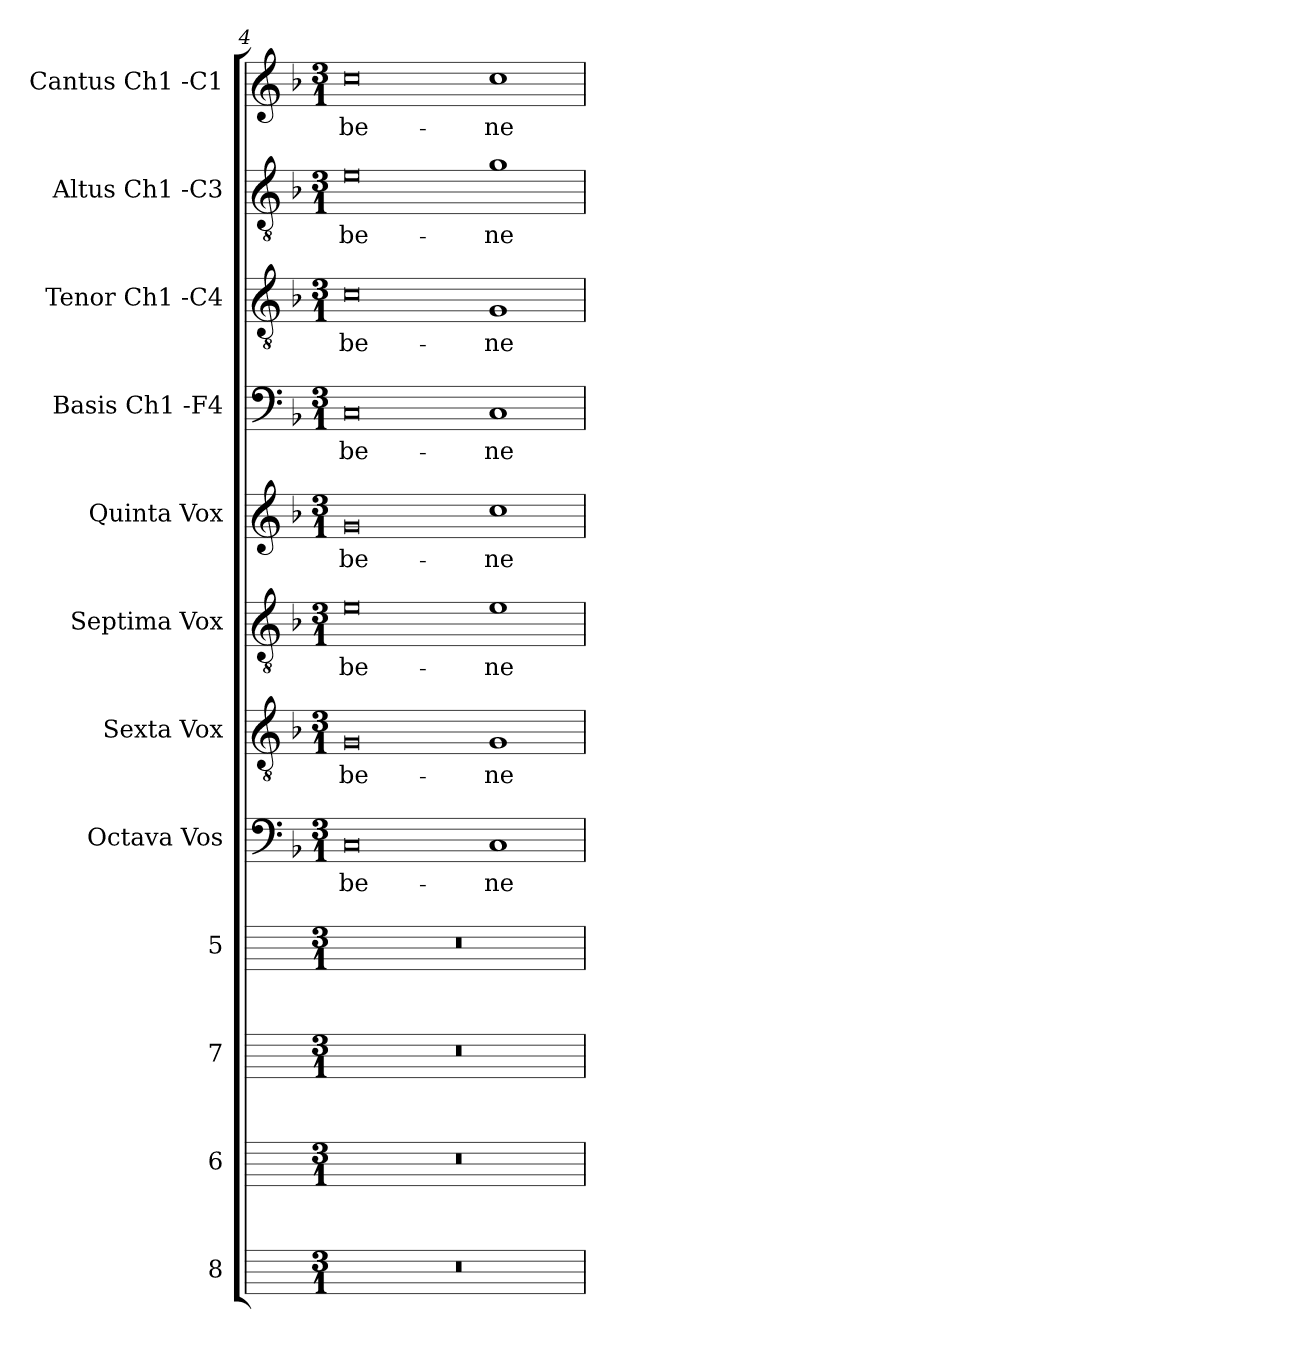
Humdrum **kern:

**kern	**kern	**kern	**kern	**kern	**text	**kern	**text	**kern	**text	**kern	**text	**kern	**text	**kern	**text	**kern	**text	**kern	**text
*part12	*part11	*part10	*part9	*part8	*part8	*part7	*part7	*part6	*part6	*part5	*part5	*part4	*part4	*part3	*part3	*part2	*part2	*part1	*part1
*staff12	*staff11	*staff10	*staff9	*staff8	*staff8	*staff7	*staff7	*staff6	*staff6	*staff5	*staff5	*staff4	*staff4	*staff3	*staff3	*staff2	*staff2	*staff1	*staff1
*I"8	*I"6	*I"7	*I"5	*I"Octava  Vos	*	*I"Sexta  Vox	*	*I"Septima  Vox	*	*I"Quinta  Vox	*	*I"Basis  Ch1 -F4	*	*I"Tenor  Ch1 -C4	*	*I"Altus  Ch1 -C3	*	*I"Cantus  Ch1 -C1	*
*	*	*	*	*	*	*	*	*	*	*	*	*I'B	*	*I'T	*	*I'A	*	*I'C	*
*	*	*	*	*clefF4	*	*clefGv2	*	*clefGv2	*	*clefG2	*	*clefF4	*	*clefGv2	*	*clefGv2	*	*clefG2	*
*k[]	*k[]	*k[]	*k[]	*k[b-]	*	*k[b-]	*	*k[b-]	*	*k[b-]	*	*k[b-]	*	*k[b-]	*	*k[b-]	*	*k[b-]	*
*C:	*C:	*C:	*C:	*F:	*	*F:	*	*F:	*	*F:	*	*F:	*	*F:	*	*F:	*	*F:	*
*M3/1	*M3/1	*M3/1	*M3/1	*M3/1	*	*M3/1	*	*M3/1	*	*M3/1	*	*M3/1	*	*M3/1	*	*M3/1	*	*M3/1	*
=4	=4	=4	=4	=4	=4	=4	=4	=4	=4	=4	=4	=4	=4	=4	=4	=4	=4	=4	=4
!	!	!	!	!	!LO:LY:b:cj	!	!LO:LY:b:cj	!	!LO:LY:b:cj	!	!LO:LY:b:cj	!	!LO:LY:b:cj	!	!LO:LY:b:cj	!	!LO:LY:b:cj	!	!LO:LY:b:cj
0.r	0.r	0.r	0.r	0C	be-	0G	be-	0e	be-	0g	be-	0C	be-	0c	be-	0e	be-	0cc	be-
!	!	!	!	!	!LO:LY:b:cj	!	!LO:LY:b:cj	!	!LO:LY:b:cj	!	!LO:LY:b:cj	!	!LO:LY:b:cj	!	!LO:LY:b:cj	!	!LO:LY:b:cj	!	!LO:LY:b:cj
.	.	.	.	1C	-ne-	1G	-ne-	1e	-ne-	1cc	-ne-	1C	-ne-	1G	-ne-	1g	-ne-	1cc	-ne-
=	=	=	=	=	=	=	=	=	=	=	=	=	=	=	=	=	=	=	=
*-	*-	*-	*-	*-	*-	*-	*-	*-	*-	*-	*-	*-	*-	*-	*-	*-	*-	*-	*-
